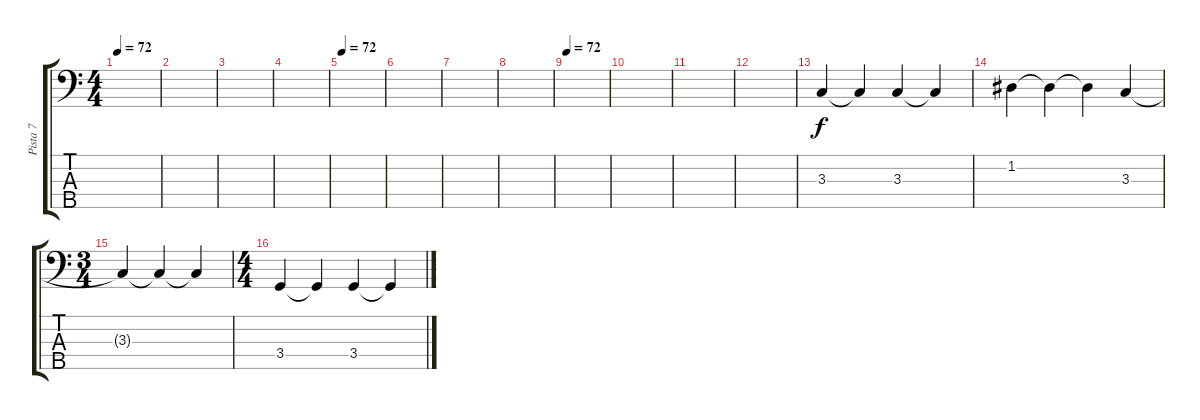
\track ("Pista 7" "Pista 7") {instrument electricbassfinger}
\staff {score tabs}
\tuning (G2 D2 A1 E1 B0) {hide}
\ts (4 4)
\tempo 72
\clef f4
\ks c
|
|
|
|
\tempo 72
|
|
|
|
\tempo 72
|
|
|
|
3.3.4 3.3{t}.4 3.3.4 3.3{t}.4 |
1.2.4 1.2{t}.4 1.2{t}.4 3.3.4 |
\ts (3 4)
3.3{t}.4 3.3{t}.4 3.3{t}.4 |
\ts (4 4)
3.4.4 3.4{t}.4 3.4.4 3.4{t}.4
